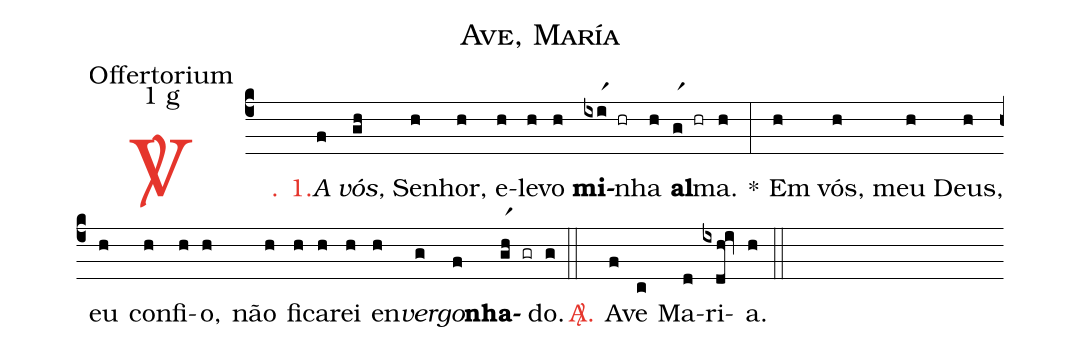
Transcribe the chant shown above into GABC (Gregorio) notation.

name: Ave, María;
office-part: Offertorium;
mode: 1;
mode-differentia: g;
%%
(c4)

<c><sp>V/</sp>. 1.</c>() <i>A</i>(f) <i>vós,</i>(gh) Se(h)nhor,(h) e(h)le(h)vo(h) <b>mi</b>(ixir1 hr)nha(h) <b>al</b>(gr1 hr)ma.(h) *(:) Em(h) vós,(h) meu(h) Deus,(h) eu(h) con(h)fi(h)o,(h) não(h) fi(h)ca(h)rei(h) en(h)<i>ver</i>(g)<i>go</i>(f)<b>nha</b>(ghr1 gr)do.(g)

(::)

<c><sp>A/</sp>.</c>() A(f)ve(c) Ma(d)ri(ixdh@iv)a.(h)

(::)
